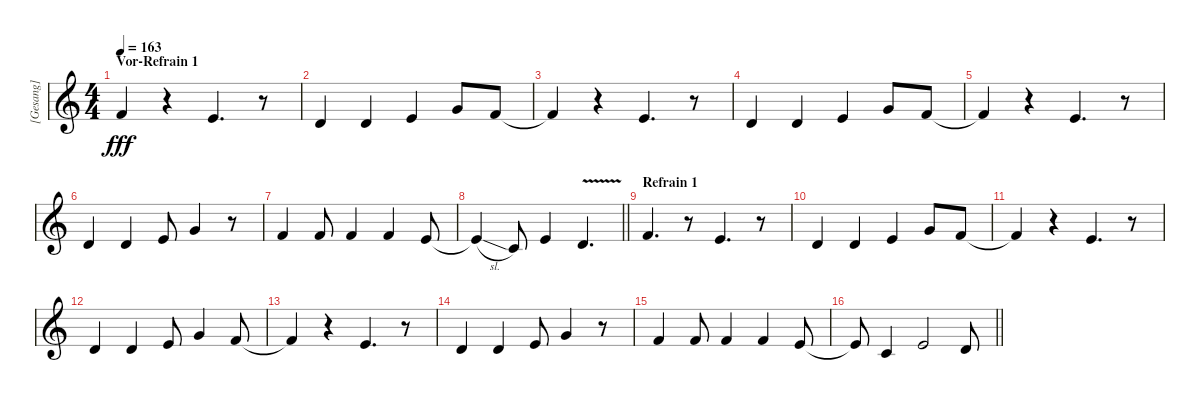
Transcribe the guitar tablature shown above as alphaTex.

\track ("[Gesang]" "[Gesang]") {instrument tenorsax}
\staff {score}
\tuning (E4 B3 G3 D3 A2 E2) {hide}
\ts (4 4)
\section ("" "Vor-Refrain 1")
\tempo 163
\clef g2
\ks c
1.1{t}.4{dy fff} r.4 5.2.4{d} r.8 |
3.2.4 3.2.4 5.2.4 3.1.8 1.1.8 |
1.1{t}.4 r.4 5.2.4{d} r.8 |
3.2.4 3.2.4 5.2.4 3.1.8 1.1.8 |
1.1{t}.4 r.4 5.2.4{d} r.8 |
3.2.4 3.2.4 5.2.8 3.1.4 r.8 |
6.2.4 6.2.8 6.2.4 6.2.4 5.2.8 |
\barLineRight lightlight
5.2{sl t}.4 1.2.8 5.2.4 3.2{v}.4{d} |
\section ("" "Refrain 1")
6.2.4{d volume 16} r.8 5.2.4{d} r.8 |
3.2.4 3.2.4 5.2.4 3.1.8 1.1.8 |
1.1{t}.4 r.4 5.2.4{d} r.8 |
3.2.4 3.2.4 5.2.8 3.1.4 1.1.8 |
1.1{t}.4 r.4 5.2.4{d} r.8 |
3.2.4 3.2.4 5.2.8 3.1.4 r.8 |
6.2.4 6.2.8 6.2.4 6.2.4 5.2.8 |
\barLineRight lightlight
5.2{t}.8 1.2.4 5.2.2 3.2.8
